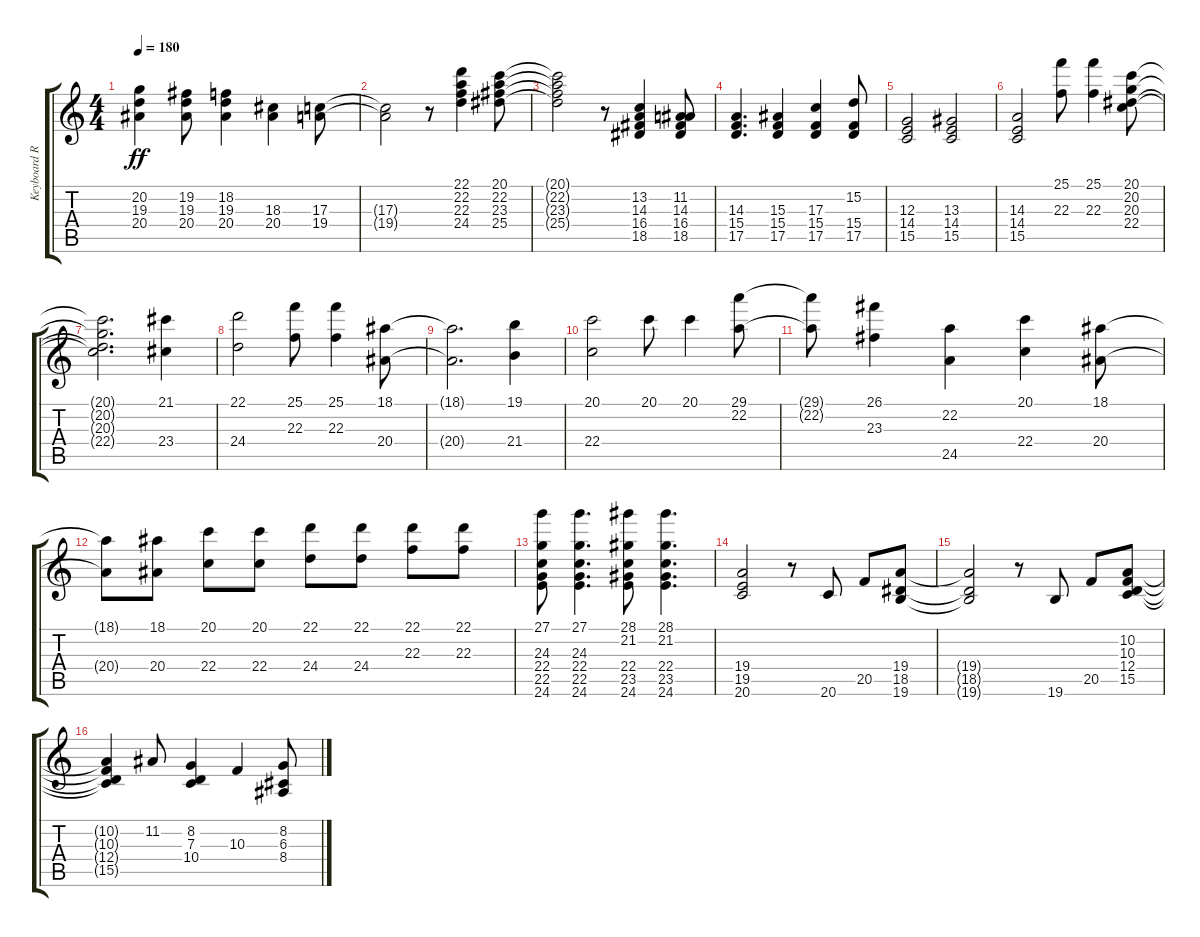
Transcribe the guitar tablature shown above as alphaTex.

\track ("Keyboard R" "Keyboard R") {instrument electricgrandpiano}
\staff {score tabs}
\tuning (E4 B3 G3 D3 A2 E2) {hide}
\ts (4 4)
\tempo 180
\clef g2
\ks c
(20.2{t} 19.3{t} 20.4{t}).4{dy ff} (19.2 19.3 20.4).8 (18.2 19.3 20.4).4 (18.3 20.4).4 (17.3 19.4).8 |
(17.3{t} 19.4{t}).2 r.8 (22.1 22.2 22.3 24.4).4 (20.1 22.2 23.3 25.4).8 |
(20.1{t} 22.2{t} 23.3{t} 25.4{t}).2 r.8 (13.2 14.3 16.4 18.5).4 (11.2 14.3 16.4 18.5).8 |
(14.3 15.4 17.5).4{d} (15.3 15.4 17.5).4 (17.3 15.4 17.5).4 (15.2 15.4 17.5).8 |
(12.3 14.4 15.5).2 (13.3 14.4 15.5).2 |
(14.3 14.4 15.5).2 (25.1 22.3).8 (25.1 22.3).4 (20.1 20.2 20.3 22.4).8 |
(20.1{t} 20.2{t} 20.3{t} 22.4{t}).2{d} (21.1 23.4).4 |
(22.1 24.4).2 (25.1 22.3).8 (25.1 22.3).4 (18.1 20.4).8 |
(18.1{t} 20.4{t}).2{d} (19.1 21.4).4 |
(20.1 22.4).2 20.1.8 20.1.4 (29.1 22.2).8 |
(29.1{t} 22.2{t}).8 (26.1 23.3).4 (22.2 24.5).4 (20.1 22.4).4 (18.1 20.4).8 |
(18.1{t} 20.4{t}).8 (18.1 20.4).8 (20.1 22.4).8 (20.1 22.4).8 (22.1 24.4).8 (22.1 24.4).8 (22.1 22.3).8 (22.1 22.3).8 |
(27.1 24.3 22.4 22.5 24.6).8 (27.1 24.3 22.4 22.5 24.6).4{d} (28.1 21.2 22.4 23.5 24.6).8 (28.1 21.2 22.4 23.5 24.6).4{d} |
(19.4 19.5 20.6).2 r.8 20.6.8 20.5.8 (19.4 18.5 19.6).8 |
(19.4{t} 18.5{t} 19.6{t}).2 r.8 19.6.8 20.5.8 (10.2 10.3 12.4 15.5).8 |
(10.2{t} 10.3{t} 12.4{t} 15.5{t}).4 11.2.8 (8.2 7.3 10.4).4 10.3.4 (8.2 6.3 8.4).8
